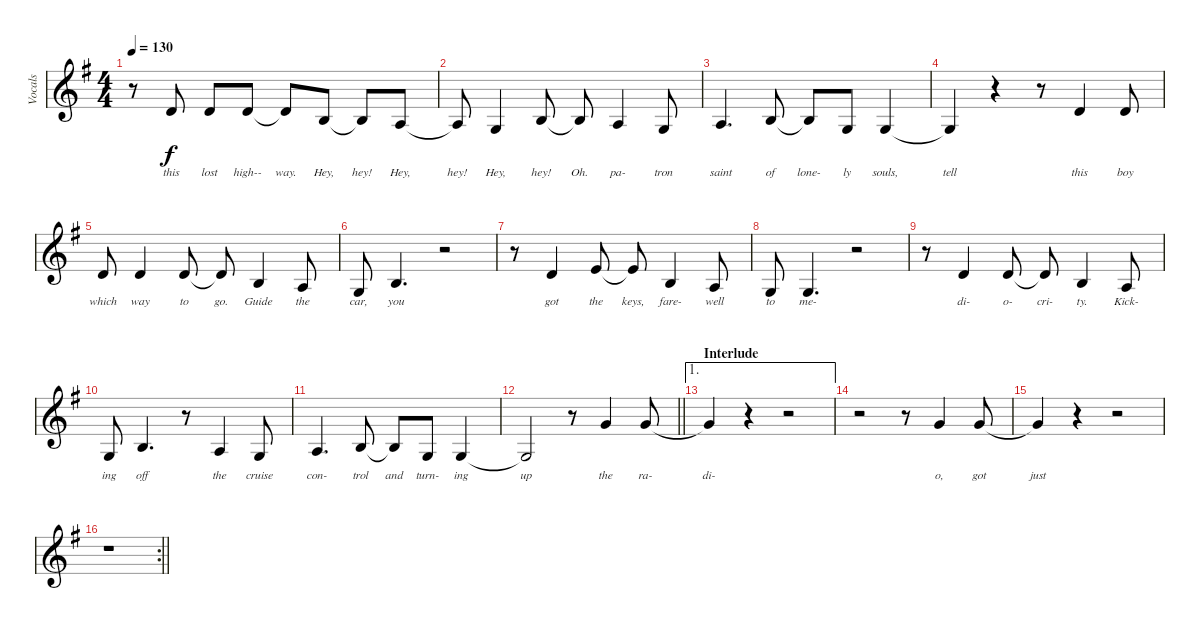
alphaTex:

\track ("Vocals" "Vocals") {instrument tenorsax}
\staff {score}
\tuning (E4 B3 G3 D3 A2 E2) {hide}
\ts (4 4)
\tempo 130
\clef g2
\ks g
r.8{dy f} 3.2.8{lyrics (0 "this") lyrics (1 "") lyrics (2 "") lyrics (3 "") lyrics (4 "")} 3.2.8{lyrics (0 "lost") lyrics (1 "") lyrics (2 "") lyrics (3 "") lyrics (4 "")} 3.2.8{lyrics (0 "high--") lyrics (1 "") lyrics (2 "") lyrics (3 "") lyrics (4 "")} 3.2{t}.8{lyrics (0 "way.") lyrics (1 "") lyrics (2 "") lyrics (3 "") lyrics (4 "")} 0.2.8{lyrics (0 "Hey,") lyrics (1 "") lyrics (2 "") lyrics (3 "") lyrics (4 "")} 0.2{t}.8{lyrics (0 "hey!") lyrics (1 "") lyrics (2 "") lyrics (3 "") lyrics (4 "")} 2.3.8{lyrics (0 "Hey,") lyrics (1 "") lyrics (2 "") lyrics (3 "") lyrics (4 "")} |
2.3{t}.8{lyrics (0 "hey!") lyrics (1 "") lyrics (2 "") lyrics (3 "") lyrics (4 "")} 0.3.4{lyrics (0 "Hey,") lyrics (1 "") lyrics (2 "") lyrics (3 "") lyrics (4 "")} 0.2.8{lyrics (0 "hey!") lyrics (1 "") lyrics (2 "") lyrics (3 "") lyrics (4 "")} 0.2{t}.8{lyrics (0 "Oh.") lyrics (1 "") lyrics (2 "") lyrics (3 "") lyrics (4 "")} 2.3.4{lyrics (0 "pa-") lyrics (1 "") lyrics (2 "") lyrics (3 "") lyrics (4 "")} 0.3.8{lyrics (0 "tron") lyrics (1 "") lyrics (2 "") lyrics (3 "") lyrics (4 "")} |
2.3.4{d lyrics (0 "saint") lyrics (1 "") lyrics (2 "") lyrics (3 "") lyrics (4 "")} 4.3.8{lyrics (0 "of") lyrics (1 "") lyrics (2 "") lyrics (3 "") lyrics (4 "")} 4.3{t}.8{lyrics (0 "lone-") lyrics (1 "") lyrics (2 "") lyrics (3 "") lyrics (4 "")} 0.3.8{lyrics (0 "ly") lyrics (1 "") lyrics (2 "") lyrics (3 "") lyrics (4 "")} 0.3.4{lyrics (0 "souls,") lyrics (1 "") lyrics (2 "") lyrics (3 "") lyrics (4 "")} |
0.3{t}.4{lyrics (0 "tell") lyrics (1 "") lyrics (2 "") lyrics (3 "") lyrics (4 "")} r.4 r.8 3.2.4{lyrics (0 "this") lyrics (1 "") lyrics (2 "") lyrics (3 "") lyrics (4 "")} 3.2.8{lyrics (0 "boy") lyrics (1 "") lyrics (2 "") lyrics (3 "") lyrics (4 "")} |
3.2.8{lyrics (0 "which") lyrics (1 "") lyrics (2 "") lyrics (3 "") lyrics (4 "")} 3.2.4{lyrics (0 "way") lyrics (1 "") lyrics (2 "") lyrics (3 "") lyrics (4 "")} 3.2.8{lyrics (0 "to") lyrics (1 "") lyrics (2 "") lyrics (3 "") lyrics (4 "")} 3.2{t}.8{lyrics (0 "go.") lyrics (1 "") lyrics (2 "") lyrics (3 "") lyrics (4 "")} 0.2.4{lyrics (0 "Guide") lyrics (1 "") lyrics (2 "") lyrics (3 "") lyrics (4 "")} 2.3.8{lyrics (0 "the") lyrics (1 "") lyrics (2 "") lyrics (3 "") lyrics (4 "")} |
0.3.8{lyrics (0 "car,") lyrics (1 "") lyrics (2 "") lyrics (3 "") lyrics (4 "")} 4.3.4{d lyrics (0 "you") lyrics (1 "") lyrics (2 "") lyrics (3 "") lyrics (4 "")} r.2 |
r.8 3.2.4{lyrics (0 "got") lyrics (1 "") lyrics (2 "") lyrics (3 "") lyrics (4 "")} 5.2.8{lyrics (0 "the") lyrics (1 "") lyrics (2 "") lyrics (3 "") lyrics (4 "")} 5.2{t}.8{lyrics (0 "keys,") lyrics (1 "") lyrics (2 "") lyrics (3 "") lyrics (4 "")} 0.2.4{lyrics (0 "fare-") lyrics (1 "") lyrics (2 "") lyrics (3 "") lyrics (4 "")} 2.3.8{lyrics (0 "well") lyrics (1 "") lyrics (2 "") lyrics (3 "") lyrics (4 "")} |
0.3.8{lyrics (0 "to") lyrics (1 "") lyrics (2 "") lyrics (3 "") lyrics (4 "")} 0.3.4{d lyrics (0 "me-") lyrics (1 "") lyrics (2 "") lyrics (3 "") lyrics (4 "")} r.2 |
r.8 3.2.4{lyrics (0 "di-") lyrics (1 "") lyrics (2 "") lyrics (3 "") lyrics (4 "")} 3.2.8{lyrics (0 "o-") lyrics (1 "") lyrics (2 "") lyrics (3 "") lyrics (4 "")} 3.2{t}.8{lyrics (0 "cri-") lyrics (1 "") lyrics (2 "") lyrics (3 "") lyrics (4 "")} 0.2.4{lyrics (0 "ty.") lyrics (1 "") lyrics (2 "") lyrics (3 "") lyrics (4 "")} 2.3.8{lyrics (0 "Kick-") lyrics (1 "") lyrics (2 "") lyrics (3 "") lyrics (4 "")} |
0.3.8{lyrics (0 "ing") lyrics (1 "") lyrics (2 "") lyrics (3 "") lyrics (4 "")} 4.3.4{d lyrics (0 "off") lyrics (1 "") lyrics (2 "") lyrics (3 "") lyrics (4 "")} r.8 2.3.4{lyrics (0 "the") lyrics (1 "") lyrics (2 "") lyrics (3 "") lyrics (4 "")} 0.3.8{lyrics (0 "cruise") lyrics (1 "") lyrics (2 "") lyrics (3 "") lyrics (4 "")} |
2.3.4{d lyrics (0 "con-") lyrics (1 "") lyrics (2 "") lyrics (3 "") lyrics (4 "")} 4.3.8{lyrics (0 "trol") lyrics (1 "") lyrics (2 "") lyrics (3 "") lyrics (4 "")} 4.3{t}.8{lyrics (0 "and") lyrics (1 "") lyrics (2 "") lyrics (3 "") lyrics (4 "")} 0.3.8{lyrics (0 "turn-") lyrics (1 "") lyrics (2 "") lyrics (3 "") lyrics (4 "")} 0.3.4{lyrics (0 "ing") lyrics (1 "") lyrics (2 "") lyrics (3 "") lyrics (4 "")} |
\barLineRight lightlight
0.3{t}.2{lyrics (0 "up") lyrics (1 "") lyrics (2 "") lyrics (3 "") lyrics (4 "")} r.8 3.1.4{lyrics (0 "the") lyrics (1 "") lyrics (2 "") lyrics (3 "") lyrics (4 "")} 3.1.8{lyrics (0 "ra-") lyrics (1 "") lyrics (2 "") lyrics (3 "") lyrics (4 "")} |
\ae 1
\section ("" "Interlude")
3.1{t}.4{lyrics (0 "di-") lyrics (1 "") lyrics (2 "") lyrics (3 "") lyrics (4 "")} r.4 r.2 |
r.2 r.8 3.1.4{lyrics (0 "o,") lyrics (1 "") lyrics (2 "") lyrics (3 "") lyrics (4 "")} 3.1.8{lyrics (0 "got") lyrics (1 "") lyrics (2 "") lyrics (3 "") lyrics (4 "")} |
3.1{t}.4{lyrics (0 "just") lyrics (1 "") lyrics (2 "") lyrics (3 "") lyrics (4 "")} r.4 r.2 |
\rc 2
\barLineRight lightlight
r.1
